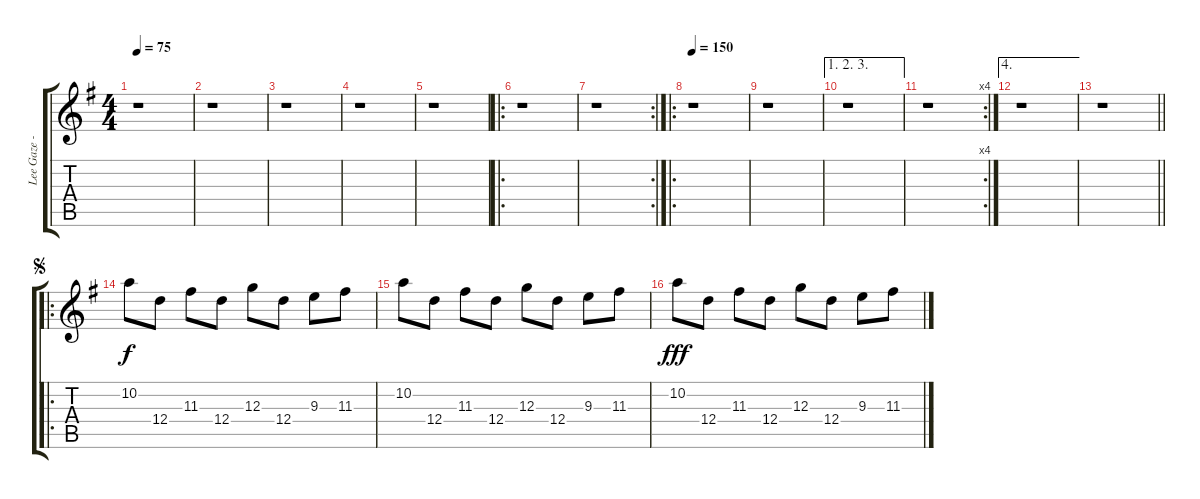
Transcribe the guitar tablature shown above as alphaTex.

\track ("Lee Gaze - Distorted Guitar" "Lee Gaze -") {instrument distortionguitar}
\staff {score tabs}
\tuning (E4 B3 G3 D3 A2 D2) {hide}
\ts (4 4)
\tempo 75
\clef g2
\ks g
r.1{dy f instrument distortionguitar} |
r.1 |
r.1 |
r.1 |
r.1 |
\ro
r.1 |
\rc 2
r.1 |
\ro
\tempo 150
r.1 |
r.1 |
\ae (1 2 3)
r.1 |
\rc 4
r.1 |
\ae 4
r.1 |
\barLineRight lightlight
r.1 |
\ro
\jump segno
10.2.8 12.4.8 11.3.8 12.4.8 12.3.8 12.4.8 9.3.8 11.3.8 |
10.2.8 12.4.8 11.3.8 12.4.8 12.3.8 12.4.8 9.3.8 11.3.8 |
10.2.8{dy fff} 12.4.8 11.3.8 12.4.8 12.3.8 12.4.8 9.3.8 11.3.8
